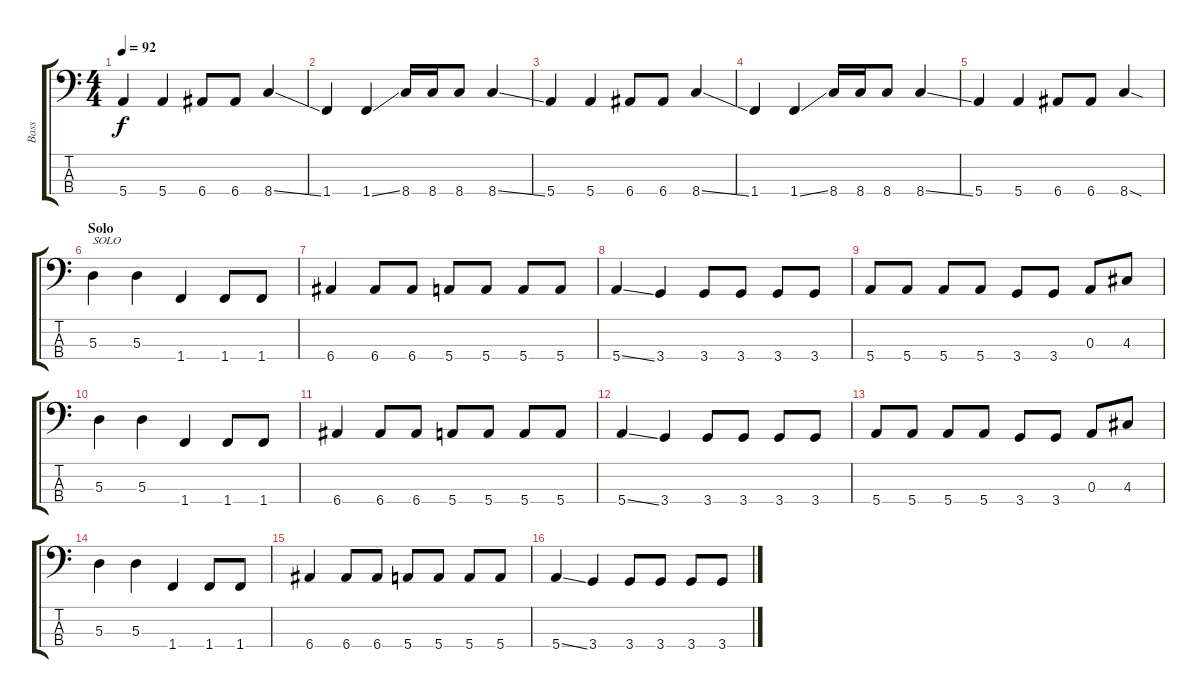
\track ("Bass" "Bass") {instrument fretlessbass}
\staff {score tabs}
\tuning (G2 D2 A1 E1) {hide}
\ts (4 4)
\tempo 92
\clef f4
\ks c
5.4.4{dy f} 5.4.4 6.4.8 6.4.8 8.4{ss}.4 |
1.4.4 1.4{ss}.4 8.4.16 8.4.16 8.4.8 8.4{ss}.4 |
5.4.4 5.4.4 6.4.8 6.4.8 8.4{ss}.4 |
1.4.4 1.4{ss}.4 8.4.16 8.4.16 8.4.8 8.4{ss}.4 |
5.4.4 5.4.4 6.4.8 6.4.8 8.4{sod}.4 |
\section ("" "Solo")
5.3.4{txt "SOLO"} 5.3.4 1.4.4 1.4.8 1.4.8 |
6.4.4 6.4.8 6.4.8 5.4.8 5.4.8 5.4.8 5.4.8 |
5.4{ss}.4 3.4.4 3.4.8 3.4.8 3.4.8 3.4.8 |
5.4.8 5.4.8 5.4.8 5.4.8 3.4.8 3.4.8 0.3.8 4.3.8 |
5.3.4 5.3.4 1.4.4 1.4.8 1.4.8 |
6.4.4 6.4.8 6.4.8 5.4.8 5.4.8 5.4.8 5.4.8 |
5.4{ss}.4 3.4.4 3.4.8 3.4.8 3.4.8 3.4.8 |
5.4.8 5.4.8 5.4.8 5.4.8 3.4.8 3.4.8 0.3.8 4.3.8 |
5.3.4 5.3.4 1.4.4 1.4.8 1.4.8 |
6.4.4 6.4.8 6.4.8 5.4.8 5.4.8 5.4.8 5.4.8 |
5.4{ss}.4 3.4.4 3.4.8 3.4.8 3.4.8 3.4.8
